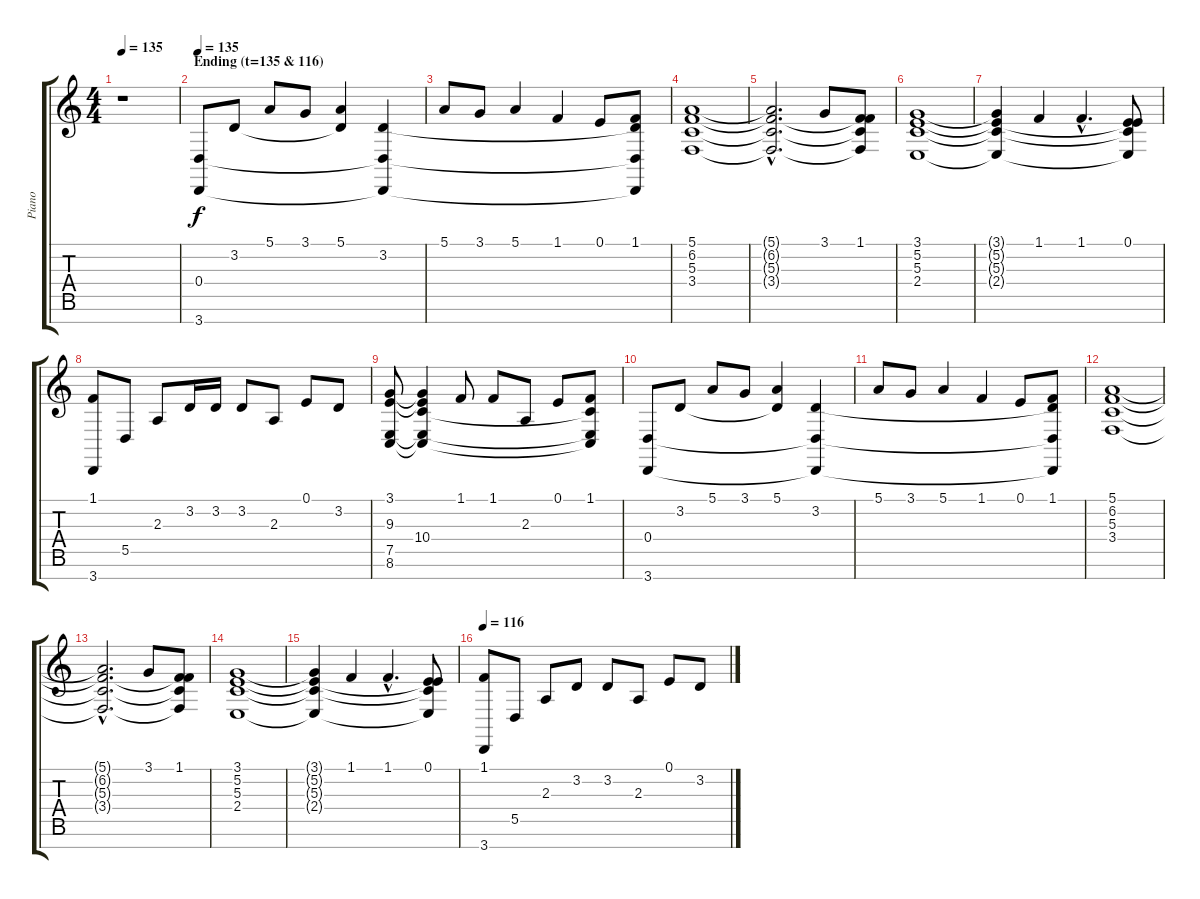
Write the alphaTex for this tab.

\track ("Piano" "Piano") {instrument acousticgrandpiano}
\staff {score tabs}
\tuning (E4 B3 G3 D3 A2 E2 B1) {hide}
\ts (4 4)
\tempo 135
\clef g2
\ks c
r.1{dy f} |
\section ("" "Ending (t=135 & 116)")
\tempo 135
(0.4 3.7).8 3.2.8 5.1.8 3.1.8 (5.1 3.2{t}).4 (3.2 0.4{t} 3.7{t}).4 |
5.1.8 3.1.8 5.1.4 1.1.4 0.1.8 (1.1 3.2{t} 0.4{t} 3.7{t}).8 |
(5.1 6.2 5.3 3.4).1 |
(5.1{hac t} 6.2{hac t} 5.3{hac t} 3.4{hac t}).2{d} 3.1.8 (1.1 6.2{t} 5.3{t} 3.4{t}).8 |
(3.1 5.2 5.3 2.4).1 |
(3.1{t} 5.2{t} 5.3{t} 2.4{t}).4 1.1.4 1.1{hac}.4{d} (0.1 5.2{t} 5.3{t} 2.4{t}).8 |
(1.1 3.7).8 5.5.8 2.3.8 3.2.16 3.2.16 3.2.8 2.3.8 0.1.8 3.2.8 |
(3.1 9.3 7.5 8.6).8 (3.1{t} 9.3{t} 10.4 7.5{t} 8.6{t}).4 1.1.8 1.1.8 2.3.8 0.1.8 (1.1 10.4{t} 7.5{t} 8.6{t}).8 |
(0.4 3.7).8 3.2.8 5.1.8 3.1.8 (5.1 3.2{t}).4 (3.2 0.4{t} 3.7{t}).4 |
5.1.8 3.1.8 5.1.4 1.1.4 0.1.8 (1.1 3.2{t} 0.4{t} 3.7{t}).8 |
(5.1 6.2 5.3 3.4).1 |
(5.1{hac t} 6.2{hac t} 5.3{hac t} 3.4{hac t}).2{d} 3.1.8 (1.1 6.2{t} 5.3{t} 3.4{t}).8 |
(3.1 5.2 5.3 2.4).1 |
(3.1{t} 5.2{t} 5.3{t} 2.4{t}).4 1.1.4 1.1{hac}.4{d} (0.1 5.2{t} 5.3{t} 2.4{t}).8 |
\tempo 116
(1.1 3.7).8 5.5.8 2.3.8 3.2.8 3.2.8 2.3.8 0.1.8 3.2.8
